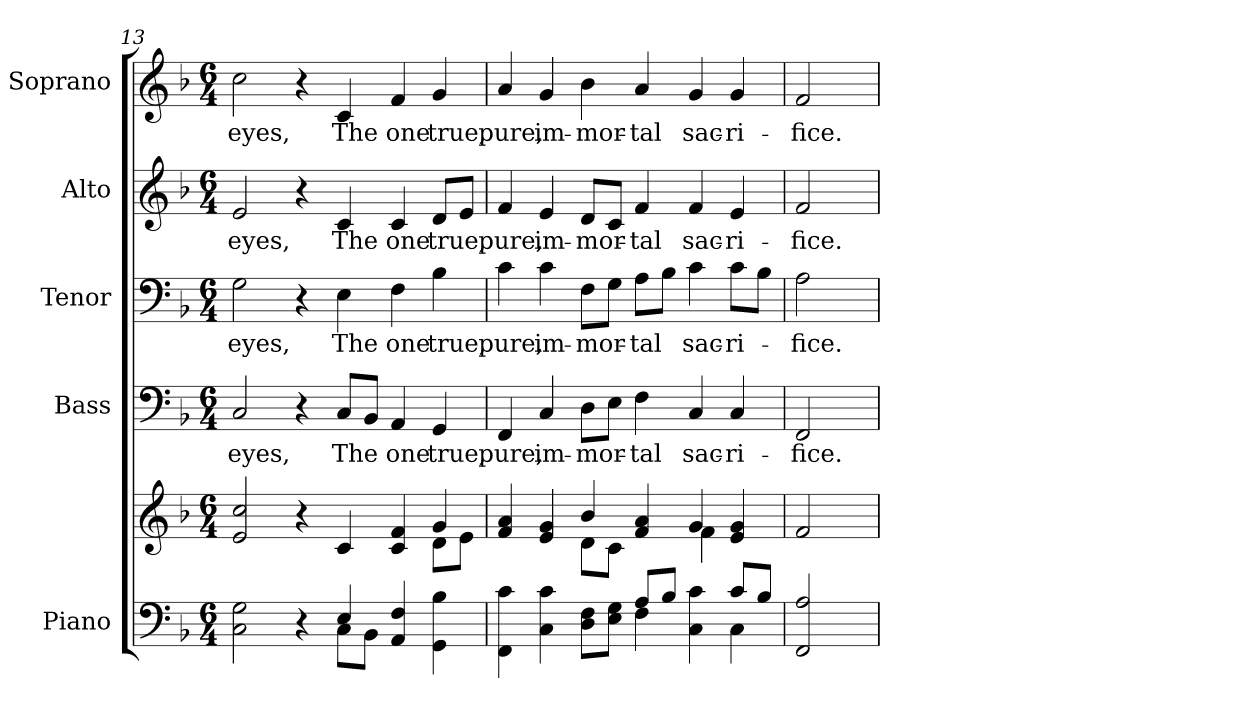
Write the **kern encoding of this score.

**kern	**kern	**kern	**text	**kern	**text	**kern	**text	**kern	**text
*part5	*part5	*part4	*part4	*part3	*part3	*part2	*part2	*part1	*part1
*staff6	*staff5	*staff4	*staff4	*staff3	*staff3	*staff2	*staff2	*staff1	*staff1
*I"Piano	*	*I"Bass	*	*I"Tenor	*	*I"Alto	*	*I"Soprano	*
*I'Pno.	*	*I'B.	*	*I'T.	*	*I'A.	*	*I'S.	*
*clefF4	*clefG2	*clefF4	*	*clefF4	*	*clefG2	*	*clefG2	*
*k[b-]	*k[b-]	*k[b-]	*	*k[b-]	*	*k[b-]	*	*k[b-]	*
*F:	*F:	*F:	*	*F:	*	*F:	*	*F:	*
*M6/4	*M6/4	*M6/4	*	*M6/4	*	*M6/4	*	*M6/4	*
=13	=13	=13	=13	=13	=13	=13	=13	=13	=13
*^	*^	*	*	*	*	*	*	*	*
!	!	!	!	!	!LO:LY:b:color=#000000	!	!	!	!	!	!
!	!	!	!	!	!	!	!LO:LY:b:color=#000000	!	!	!	!
!	!	!	!	!	!	!	!	!	!LO:LY:b:color=#000000	!	!
!	!	!	!	!	!	!	!	!	!	!	!LO:LY:b:color=#000000
2Ci\ 2Gi	2.ryy	2ei/ 2cci	2.ryy	2Ci/	eyes,	2Gi\	eyes,	2ei/	eyes,	2cci\	eyes,
4r	.	4r	.	4r	.	4r	.	4r	.	4r	.
!	!	!	!	!	!LO:LY:b:color=#000000	!	!	!	!	!	!
!	!	!	!	!	!	!	!LO:LY:b:color=#000000	!	!	!	!
!	!	!	!	!	!	!	!	!	!LO:LY:b:color=#000000	!	!
!	!	!	!	!	!	!	!	!	!	!	!LO:LY:b:color=#000000
4Ei/	8Ci\L	4ci/	4ryy	8Ci/L	The	4Ei\	The	4ci/	The	4ci/	The
.	8BB-i\J	.	.	8BB-i/J	.	.	.	.	.	.	.
!	!	!	!	!	!LO:LY:b:color=#000000	!	!	!	!	!	!
!	!	!	!	!	!	!	!LO:LY:b:color=#000000	!	!	!	!
!	!	!	!	!	!	!	!	!	!LO:LY:b:color=#000000	!	!
!	!	!	!	!	!	!	!	!	!	!	!LO:LY:b:color=#000000
4AAi/ 4Fi	4ryy	4ci/ 4fi	4ryy	4AAi/	one	4Fi\	one	4ci/	one	4fi/	one
!	!	!	!	!	!LO:LY:b:color=#000000	!	!	!	!	!	!
!	!	!	!	!	!	!	!LO:LY:b:color=#000000	!	!	!	!
!	!	!	!	!	!	!	!	!	!LO:LY:b:color=#000000	!	!
!	!	!	!	!	!	!	!	!	!	!	!LO:LY:b:color=#000000
4GGi\ 4B-i	4ryy	4gi/	8di\L	4GGi/	true,	4B-i\	true,	8di/L	true,	4gi/	true,
.	.	.	8ei\J	.	.	.	.	8ei/J	.	.	.
!!LO:PB:g=z
=14	=14	=14	=14	=14	=14	=14	=14	=14	=14	=14	=14
!	!	!	!	!	!LO:LY:b:color=#000000	!	!	!	!	!	!
!	!	!	!	!	!	!	!LO:LY:b:color=#000000	!	!	!	!
!	!	!	!	!	!	!	!	!	!LO:LY:b:color=#000000	!	!
!	!	!	!	!	!	!	!	!	!	!	!LO:LY:b:color=#000000
4FFi\ 4ci	2.ryy	4fi/ 4ai	4ryy	4FFi/	pure,	4ci\	pure,	4fi/	pure,	4ai/	pure,
!	!	!	!	!	!LO:LY:b:color=#000000	!	!	!	!	!	!
!	!	!	!	!	!	!	!LO:LY:b:color=#000000	!	!	!	!
!	!	!	!	!	!	!	!	!	!LO:LY:b:color=#000000	!	!
!	!	!	!	!	!	!	!	!	!	!	!LO:LY:b:color=#000000
4Ci\ 4ci	.	4ei/ 4gi	4ryy	4Ci/	im-	4ci\	im-	4ei/	im-	4gi/	im-
!	!	!	!	!	!LO:LY:b:color=#000000	!	!	!	!	!	!
!	!	!	!	!	!	!	!LO:LY:b:color=#000000	!	!	!	!
!	!	!	!	!	!	!	!	!	!LO:LY:b:color=#000000	!	!
!	!	!	!	!	!	!	!	!	!	!	!LO:LY:b:color=#000000
8Di\ 8FiL	.	4b-i/	8di\L	8Di\L	-mor-	8Fi\L	-mor-	8di/L	-mor-	4b-i\	-mor-
8Ei\ 8GiJ	.	.	8ci\J	8Ei\J	.	8Gi\J	.	8ci/J	.	.	.
!	!	!	!	!	!LO:LY:b:color=#000000	!	!	!	!	!	!
!	!	!	!	!	!	!	!LO:LY:b:color=#000000	!	!	!	!
!	!	!	!	!	!	!	!	!	!LO:LY:b:color=#000000	!	!
!	!	!	!	!	!	!	!	!	!	!	!LO:LY:b:color=#000000
8Ai/L	4Fi\	4fi/ 4ai	4ryy	4Fi\	-tal	8Ai\L	-tal	4fi/	-tal	4ai/	-tal
8B-i/J	.	.	.	.	.	8B-i\J	.	.	.	.	.
!	!	!	!	!	!LO:LY:b:color=#000000	!	!	!	!	!	!
!	!	!	!	!	!	!	!LO:LY:b:color=#000000	!	!	!	!
!	!	!	!	!	!	!	!	!	!LO:LY:b:color=#000000	!	!
!	!	!	!	!	!	!	!	!	!	!	!LO:LY:b:color=#000000
4Ci\ 4ci	4ryy	4gi/	4fi\	4Ci/	sac-	4ci\	sac-	4fi/	sac-	4gi/	sac-
!	!	!	!	!	!LO:LY:b:color=#000000	!	!	!	!	!	!
!	!	!	!	!	!	!	!LO:LY:b:color=#000000	!	!	!	!
!	!	!	!	!	!	!	!	!	!LO:LY:b:color=#000000	!	!
!	!	!	!	!	!	!	!	!	!	!	!LO:LY:b:color=#000000
8ci/L	4Ci\	4ei/ 4gi	4ryy	4Ci/	-ri-	8ci\L	-ri-	4ei/	-ri-	4gi/	-ri-
8B-i/J	.	.	.	.	.	8B-i\J	.	.	.	.	.
*v	*v	*	*	*	*	*	*	*	*	*	*
=15	=15	=15	=15	=15	=15	=15	=15	=15	=15	=15
!	!	!	!	!LO:LY:b:color=#000000	!	!	!	!	!	!
!	!	!	!	!	!	!LO:LY:b:color=#000000	!	!	!	!
!	!	!	!	!	!	!	!	!LO:LY:b:color=#000000	!	!
!	!	!	!	!	!	!	!	!	!	!LO:LY:b:color=#000000
2FFi/ 2Ai	2fi/	4ryy	2FFi/	-fice.	2Ai\	-fice.	2fi/	-fice.	2fi/	-fice.
.	.	4ryy	.	.	.	.	.	.	.	.
*	*v	*v	*	*	*	*	*	*	*	*
=	=	=	=	=	=	=	=	=	=
*-	*-	*-	*-	*-	*-	*-	*-	*-	*-
